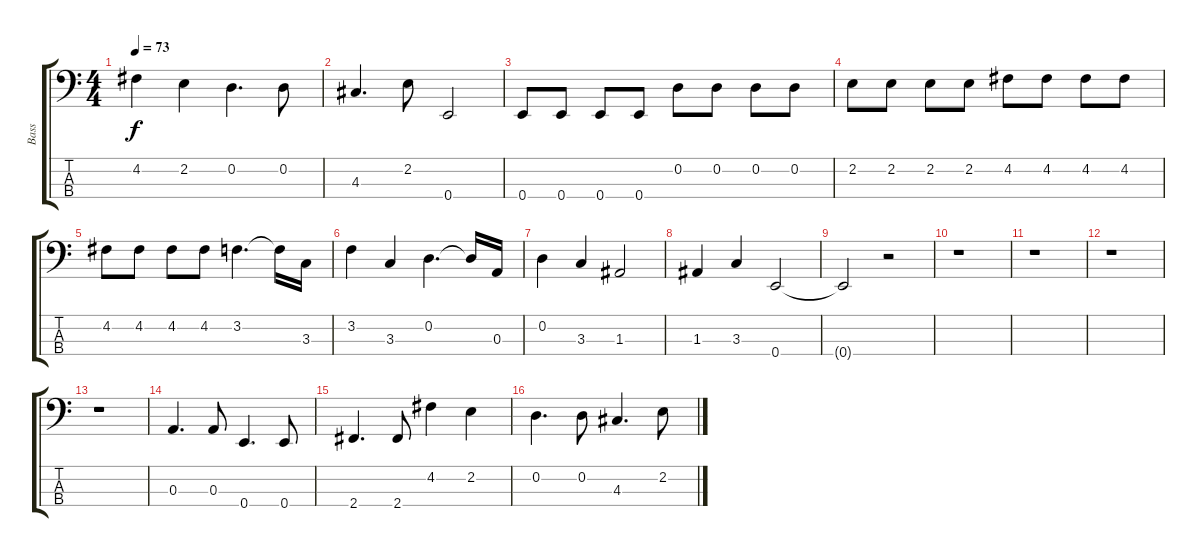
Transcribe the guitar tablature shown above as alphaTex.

\track ("Bass" "Bass") {instrument electricbassfinger}
\staff {score tabs}
\tuning (G2 D2 A1 E1) {hide}
\ts (4 4)
\tempo 73
\clef f4
\ks c
4.2.4{dy f} 2.2.4 0.2.4{d} 0.2.8 |
4.3.4{d} 2.2.8 0.4.2 |
0.4.8 0.4.8 0.4.8 0.4.8 0.2.8 0.2.8 0.2.8 0.2.8 |
2.2.8 2.2.8 2.2.8 2.2.8 4.2.8 4.2.8 4.2.8 4.2.8 |
4.2.8 4.2.8 4.2.8 4.2.8 3.2.4{d} 3.2{t}.16 3.3.16 |
3.2.4 3.3.4 0.2.4{d} 0.2{t}.16 0.3.16 |
0.2.4 3.3.4 1.3.2 |
1.3.4 3.3.4 0.4.2 |
0.4{t}.2 r.2 |
r.1 |
r.1 |
r.1 |
r.1 |
0.3.4{d} 0.3.8 0.4.4{d} 0.4.8 |
2.4.4{d} 2.4.8 4.2.4 2.2.4 |
0.2.4{d} 0.2.8 4.3.4{d} 2.2.8
